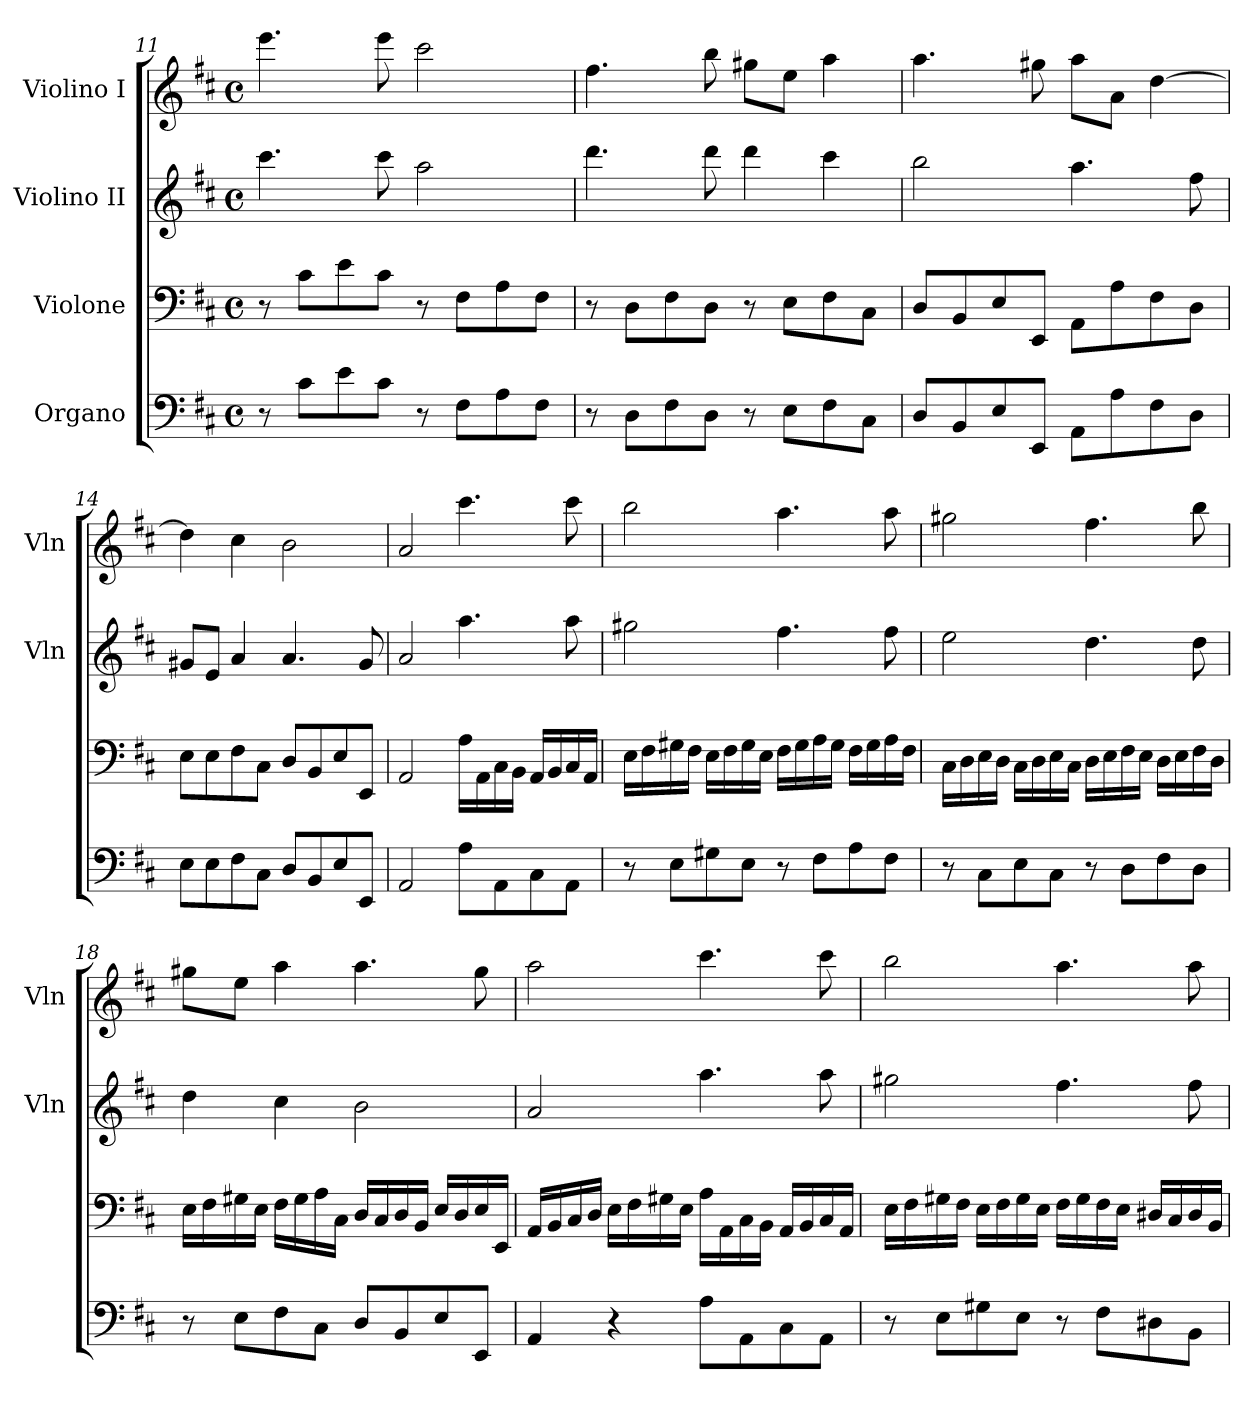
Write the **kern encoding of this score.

**kern	**kern	**kern	**kern
*part4	*part3	*part2	*part1
*staff4	*staff3	*staff2	*staff1
*I"Organo	*I"Violone	*I"Violino II	*I"Violino I
*	*	*I'Vln	*I'Vln
*clefF4	*clefF4	*clefG2	*clefG2
*k[f#c#]	*k[f#c#]	*k[f#c#]	*k[f#c#]
*D:	*D:	*D:	*D:
*M4/4	*M4/4	*M4/4	*M4/4
*met(c)	*met(c)	*met(c)	*met(c)
=11	=11	=11	=11
8r	8r	4.ccc#	4.eee
8c#L	8c#L	.	.
8e	8e	.	.
8c#J	8c#J	8ccc#	8eee
8r	8r	2aa	2ccc#
8F#L	8F#L	.	.
8A	8A	.	.
8F#J	8F#J	.	.
=12	=12	=12	=12
8r	8r	4.ddd	4.ff#
8DL	8DL	.	.
8F#	8F#	.	.
8DJ	8DJ	8ddd	8bb
8r	8r	4ddd	8gg#XL
8EL	8EL	.	8eeJ
8F#	8F#	4ccc#	4aa
8C#J	8C#J	.	.
=13	=13	=13	=13
8DL	8DL	2bb	4.aa
8BB	8BB	.	.
8E	8E	.	.
8EEJ	8EEJ	.	8gg#X
8AAL	8AAL	4.aa	8aaL
8A	8A	.	8aJ
8F#	8F#	.	[4dd
8DJ	8DJ	8ff#	.
=14	=14	=14	=14
8EL	8EL	8g#XL	4dd]
8E	8E	8eJ	.
8F#	8F#	4a	4cc#
8C#J	8C#J	.	.
8DL	8DL	4.a	2b
8BB	8BB	.	.
8E	8E	.	.
8EEJ	8EEJ	8g#	.
=15	=15	=15	=15
2AA	2AA	2a	2a
8AL	16ALL	4.aa	4.ccc#
.	16AA	.	.
8AA	16C#	.	.
.	16BBJJ	.	.
8C#	16AALL	.	.
.	16BB	.	.
8AAJ	16C#	8aa	8ccc#
.	16AAJJ	.	.
=16	=16	=16	=16
8r	16ELL	2gg#X	2bb
.	16F#	.	.
8EL	16G#X	.	.
.	16F#JJ	.	.
8G#X	16ELL	.	.
.	16F#	.	.
8EJ	16G#	.	.
.	16EJJ	.	.
8r	16F#LL	4.ff#	4.aa
.	16G#	.	.
8F#L	16A	.	.
.	16G#JJ	.	.
8A	16F#LL	.	.
.	16G#	.	.
8F#J	16A	8ff#	8aa
.	16F#JJ	.	.
=17	=17	=17	=17
8r	16C#LL	2ee	2gg#X
.	16D	.	.
8C#L	16E	.	.
.	16DJJ	.	.
8E	16C#LL	.	.
.	16D	.	.
8C#J	16E	.	.
.	16C#JJ	.	.
8r	16DLL	4.dd	4.ff#
.	16E	.	.
8DL	16F#	.	.
.	16EJJ	.	.
8F#	16DLL	.	.
.	16E	.	.
8DJ	16F#	8dd	8bb
.	16DJJ	.	.
=18	=18	=18	=18
8r	16ELL	4dd	8gg#XL
.	16F#	.	.
8EL	16G#X	.	8eeJ
.	16EJJ	.	.
8F#	16F#LL	4cc#	4aa
.	16G#	.	.
8C#J	16A	.	.
.	16C#JJ	.	.
8DL	16DLL	2b	4.aa
.	16C#	.	.
8BB	16D	.	.
.	16BBJJ	.	.
8E	16ELL	.	.
.	16D	.	.
8EEJ	16E	.	8gg#
.	16EEJJ	.	.
=19	=19	=19	=19
4AA	16AALL	2a	2aa
.	16BB	.	.
.	16C#	.	.
.	16DJJ	.	.
4r	16ELL	.	.
.	16F#	.	.
.	16G#X	.	.
.	16EJJ	.	.
8AL	16ALL	4.aa	4.ccc#
.	16AA	.	.
8AA	16C#	.	.
.	16BBJJ	.	.
8C#	16AALL	.	.
.	16BB	.	.
8AAJ	16C#	8aa	8ccc#
.	16AAJJ	.	.
=20	=20	=20	=20
8r	16ELL	2gg#X	2bb
.	16F#	.	.
8EL	16G#X	.	.
.	16F#JJ	.	.
8G#X	16ELL	.	.
.	16F#	.	.
8EJ	16G#	.	.
.	16EJJ	.	.
8r	16F#LL	4.ff#	4.aa
.	16G#	.	.
8F#L	16F#	.	.
.	16EJJ	.	.
8D#X	16D#XLL	.	.
.	16C#	.	.
8BBJ	16D#	8ff#	8aa
.	16BBJJ	.	.
=	=	=	=
*-	*-	*-	*-
